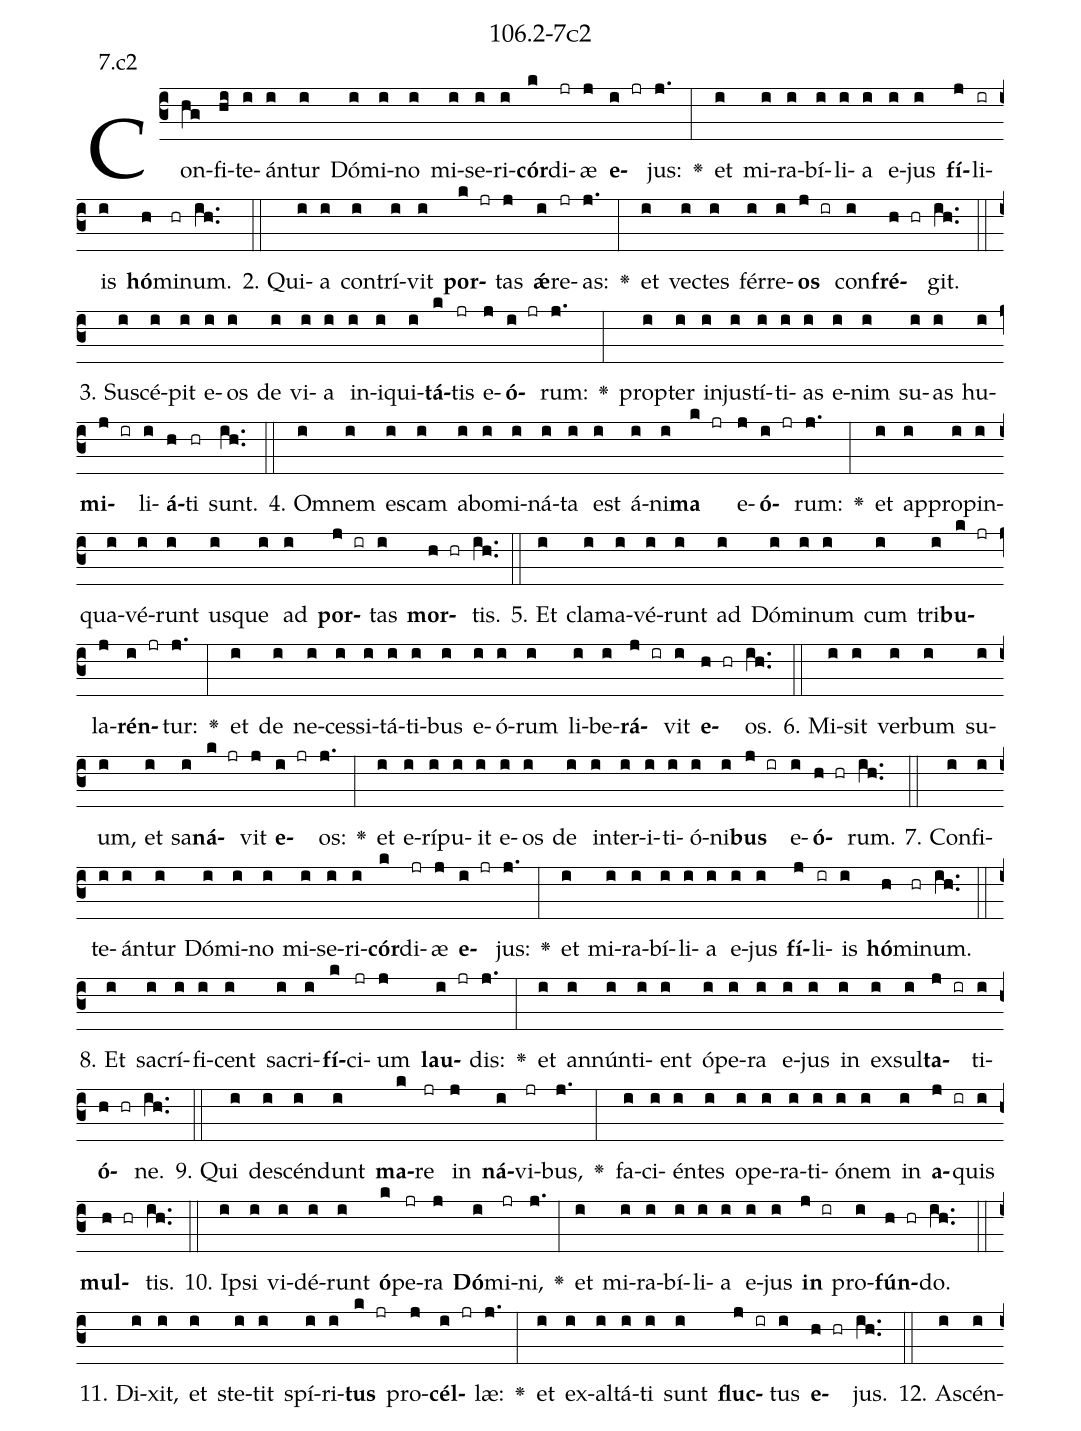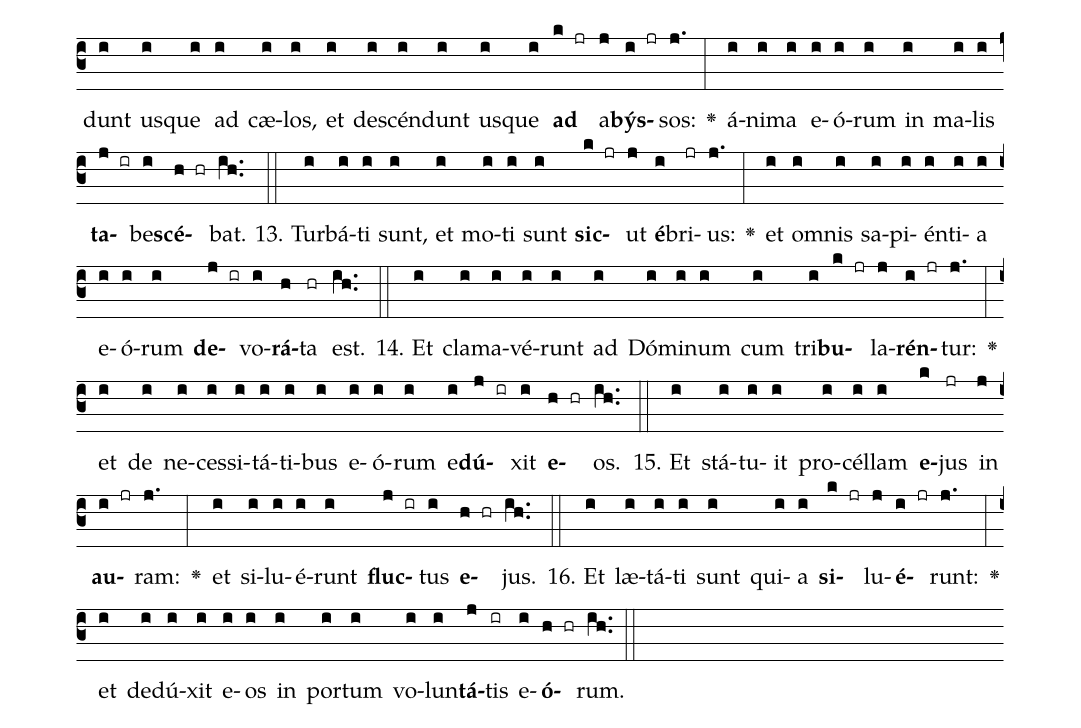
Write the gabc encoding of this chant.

name: 106.2-7c2;
annotation: 7.c2;
%%
(c3)Con(hg)fi(hi)te(i)án(i)tur(i) Dó(i)mi(i)no(i) mi(i)se(i)ri(i)<b>cór</b>(k)di(jr)æ(j) <b>e</b>(i jr)jus:(j.) <v>\greheightstar</v>(:) et(i) mi(i)ra(i)bí(i)li(i)a(i) e(i)jus(i) <b>fí</b>(j)li(ir)is(i) <b>hó</b>(h)mi(hr)num.(ih..) (::)
2. Qui(i)a(i) con(i)trí(i)vit(i) <b>por</b>(k jr)tas(j) <b>ǽ</b>(i)re(jr)as:(j.) <v>\greheightstar</v>(:) et(i) vec(i)tes(i) fér(i)re(i)<b>os</b>(j ir) con(i)<b>fré</b>(h hr)git.(ih..) (::)
3. Su(i)scé(i)pit(i) e(i)os(i) de(i) vi(i)a(i) in(i)i(i)qui(i)<b>tá</b>(k)tis(jr) e(j)<b>ó</b>(i jr)rum:(j.) <v>\greheightstar</v>(:) prop(i)ter(i) in(i)jus(i)tí(i)ti(i)as(i) e(i)nim(i) su(i)as(i) hu(i)<b>mi</b>(j ir)li(i)<b>á</b>(h)ti(hr) sunt.(ih..) (::)
4. Om(i)nem(i) es(i)cam(i) ab(i)o(i)mi(i)ná(i)ta(i) est(i) á(i)ni(i)<b>ma</b>(k jr) e(j)<b>ó</b>(i jr)rum:(j.) <v>\greheightstar</v>(:) et(i) ap(i)pro(i)pin(i)qua(i)vé(i)runt(i) us(i)que(i) ad(i) <b>por</b>(j ir)tas(i) <b>mor</b>(h hr)tis.(ih..) (::)
5. Et(i) cla(i)ma(i)vé(i)runt(i) ad(i) Dó(i)mi(i)num(i) cum(i) tri(i)<b>bu</b>(k jr)la(j)<b>rén</b>(i jr)tur:(j.) <v>\greheightstar</v>(:) et(i) de(i) ne(i)ces(i)si(i)tá(i)ti(i)bus(i) e(i)ó(i)rum(i) li(i)be(i)<b>rá</b>(j ir)vit(i) <b>e</b>(h hr)os.(ih..) (::)
6. Mi(i)sit(i) ver(i)bum(i) su(i)um,(i) et(i) sa(i)<b>ná</b>(k jr)vit(j) <b>e</b>(i jr)os:(j.) <v>\greheightstar</v>(:) et(i) e(i)rí(i)pu(i)it(i) e(i)os(i) de(i) in(i)ter(i)i(i)ti(i)ó(i)ni(i)<b>bus</b>(j ir) e(i)<b>ó</b>(h hr)rum.(ih..) (::)
7. Con(i)fi(i)te(i)án(i)tur(i) Dó(i)mi(i)no(i) mi(i)se(i)ri(i)<b>cór</b>(k)di(jr)æ(j) <b>e</b>(i jr)jus:(j.) <v>\greheightstar</v>(:) et(i) mi(i)ra(i)bí(i)li(i)a(i) e(i)jus(i) <b>fí</b>(j)li(ir)is(i) <b>hó</b>(h)mi(hr)num.(ih..) (::)
8. Et(i) sa(i)crí(i)fi(i)cent(i) sa(i)cri(i)<b>fí</b>(k)ci(jr)um(j) <b>lau</b>(i jr)dis:(j.) <v>\greheightstar</v>(:) et(i) an(i)nún(i)ti(i)ent(i) ó(i)pe(i)ra(i) e(i)jus(i) in(i) ex(i)sul(i)<b>ta</b>(j ir)ti(i)<b>ó</b>(h hr)ne.(ih..) (::)
9. Qui(i) de(i)scén(i)dunt(i) <b>ma</b>(k)re(jr) in(j) <b>ná</b>(i)vi(jr)bus,(j.) <v>\greheightstar</v>(:) fa(i)ci(i)én(i)tes(i) o(i)pe(i)ra(i)ti(i)ó(i)nem(i) in(i) <b>a</b>(j ir)quis(i) <b>mul</b>(h hr)tis.(ih..) (::)
10. Ip(i)si(i) vi(i)dé(i)runt(i) <b>ó</b>(k)pe(jr)ra(j) <b>Dó</b>(i)mi(jr)ni,(j.) <v>\greheightstar</v>(:) et(i) mi(i)ra(i)bí(i)li(i)a(i) e(i)jus(i) <b>in</b>(j ir) pro(i)<b>fún</b>(h hr)do.(ih..) (::)
11. Di(i)xit,(i) et(i) ste(i)tit(i) spí(i)ri(i)<b>tus</b>(k jr) pro(j)<b>cél</b>(i jr)læ:(j.) <v>\greheightstar</v>(:) et(i) ex(i)al(i)tá(i)ti(i) sunt(i) <b>fluc</b>(j ir)tus(i) <b>e</b>(h hr)jus.(ih..) (::)
12. A(i)scén(i)dunt(i) us(i)que(i) ad(i) cæ(i)los,(i) et(i) de(i)scén(i)dunt(i) us(i)que(i) <b>ad</b>(k jr) a(j)<b>býs</b>(i jr)sos:(j.) <v>\greheightstar</v>(:) á(i)ni(i)ma(i) e(i)ó(i)rum(i) in(i) ma(i)lis(i) <b>ta</b>(j ir)be(i)<b>scé</b>(h hr)bat.(ih..) (::)
13. Tur(i)bá(i)ti(i) sunt,(i) et(i) mo(i)ti(i) sunt(i) <b>sic</b>(k jr)ut(j) <b>é</b>(i)bri(jr)us:(j.) <v>\greheightstar</v>(:) et(i) om(i)nis(i) sa(i)pi(i)én(i)ti(i)a(i) e(i)ó(i)rum(i) <b>de</b>(j ir)vo(i)<b>rá</b>(h)ta(hr) est.(ih..) (::)
14. Et(i) cla(i)ma(i)vé(i)runt(i) ad(i) Dó(i)mi(i)num(i) cum(i) tri(i)<b>bu</b>(k jr)la(j)<b>rén</b>(i jr)tur:(j.) <v>\greheightstar</v>(:) et(i) de(i) ne(i)ces(i)si(i)tá(i)ti(i)bus(i) e(i)ó(i)rum(i) e(i)<b>dú</b>(j ir)xit(i) <b>e</b>(h hr)os.(ih..) (::)
15. Et(i) stá(i)tu(i)it(i) pro(i)cél(i)lam(i) <b>e</b>(k)jus(jr) in(j) <b>au</b>(i jr)ram:(j.) <v>\greheightstar</v>(:) et(i) si(i)lu(i)é(i)runt(i) <b>fluc</b>(j ir)tus(i) <b>e</b>(h hr)jus.(ih..) (::)
16. Et(i) læ(i)tá(i)ti(i) sunt(i) qui(i)a(i) <b>si</b>(k jr)lu(j)<b>é</b>(i jr)runt:(j.) <v>\greheightstar</v>(:) et(i) de(i)dú(i)xit(i) e(i)os(i) in(i) por(i)tum(i) vo(i)lun(i)<b>tá</b>(j)tis(ir) e(i)<b>ó</b>(h hr)rum.(ih..) (::)
